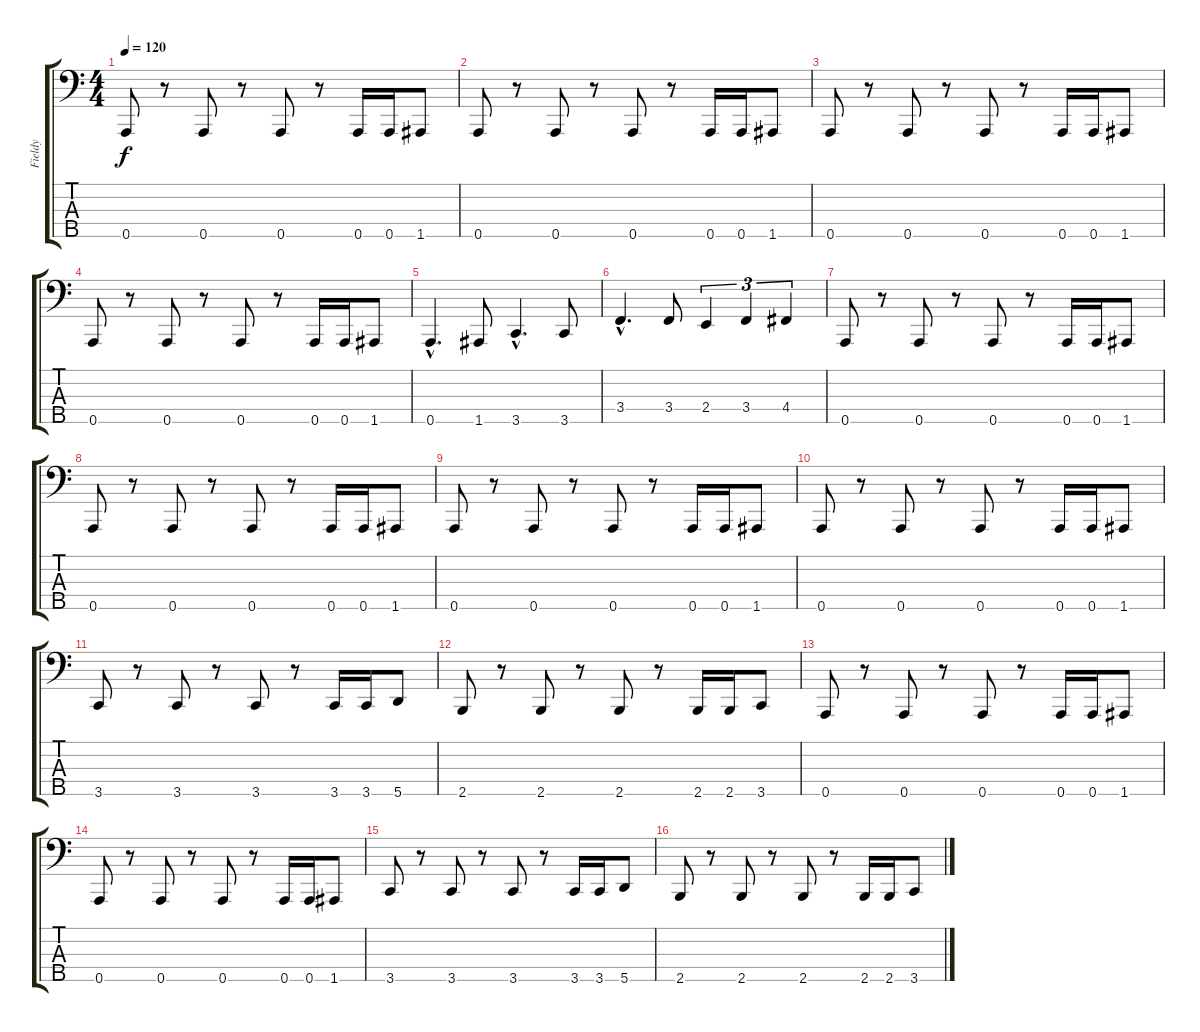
\track ("Fieldy" "Fieldy") {instrument slapbass1}
\staff {score tabs}
\tuning (F2 C2 G1 D1 A0) {hide}
\ts (4 4)
\tempo 120
\clef f4
\ks c
0.5.8{dy f} r.8 0.5.8 r.8 0.5.8 r.8 0.5.16 0.5.16 1.5.8 |
0.5.8 r.8 0.5.8 r.8 0.5.8 r.8 0.5.16 0.5.16 1.5.8 |
0.5.8 r.8 0.5.8 r.8 0.5.8 r.8 0.5.16 0.5.16 1.5.8 |
0.5.8 r.8 0.5.8 r.8 0.5.8 r.8 0.5.16 0.5.16 1.5.8 |
0.5{hac}.4{d} 1.5.8 3.5{hac}.4{d} 3.5.8 |
3.4{hac}.4{d} 3.4.8 2.4.4{tu (3 2)} 3.4.4{tu (3 2)} 4.4.4{tu (3 2)} |
0.5.8 r.8 0.5.8 r.8 0.5.8 r.8 0.5.16 0.5.16 1.5.8 |
0.5.8 r.8 0.5.8 r.8 0.5.8 r.8 0.5.16 0.5.16 1.5.8 |
0.5.8 r.8 0.5.8 r.8 0.5.8 r.8 0.5.16 0.5.16 1.5.8 |
0.5.8 r.8 0.5.8 r.8 0.5.8 r.8 0.5.16 0.5.16 1.5.8 |
3.5.8 r.8 3.5.8 r.8 3.5.8 r.8 3.5.16 3.5.16 5.5.8 |
2.5.8 r.8 2.5.8 r.8 2.5.8 r.8 2.5.16 2.5.16 3.5.8 |
0.5.8 r.8 0.5.8 r.8 0.5.8 r.8 0.5.16 0.5.16 1.5.8 |
0.5.8 r.8 0.5.8 r.8 0.5.8 r.8 0.5.16 0.5.16 1.5.8 |
3.5.8 r.8 3.5.8 r.8 3.5.8 r.8 3.5.16 3.5.16 5.5.8 |
2.5.8 r.8 2.5.8 r.8 2.5.8 r.8 2.5.16 2.5.16 3.5.8
